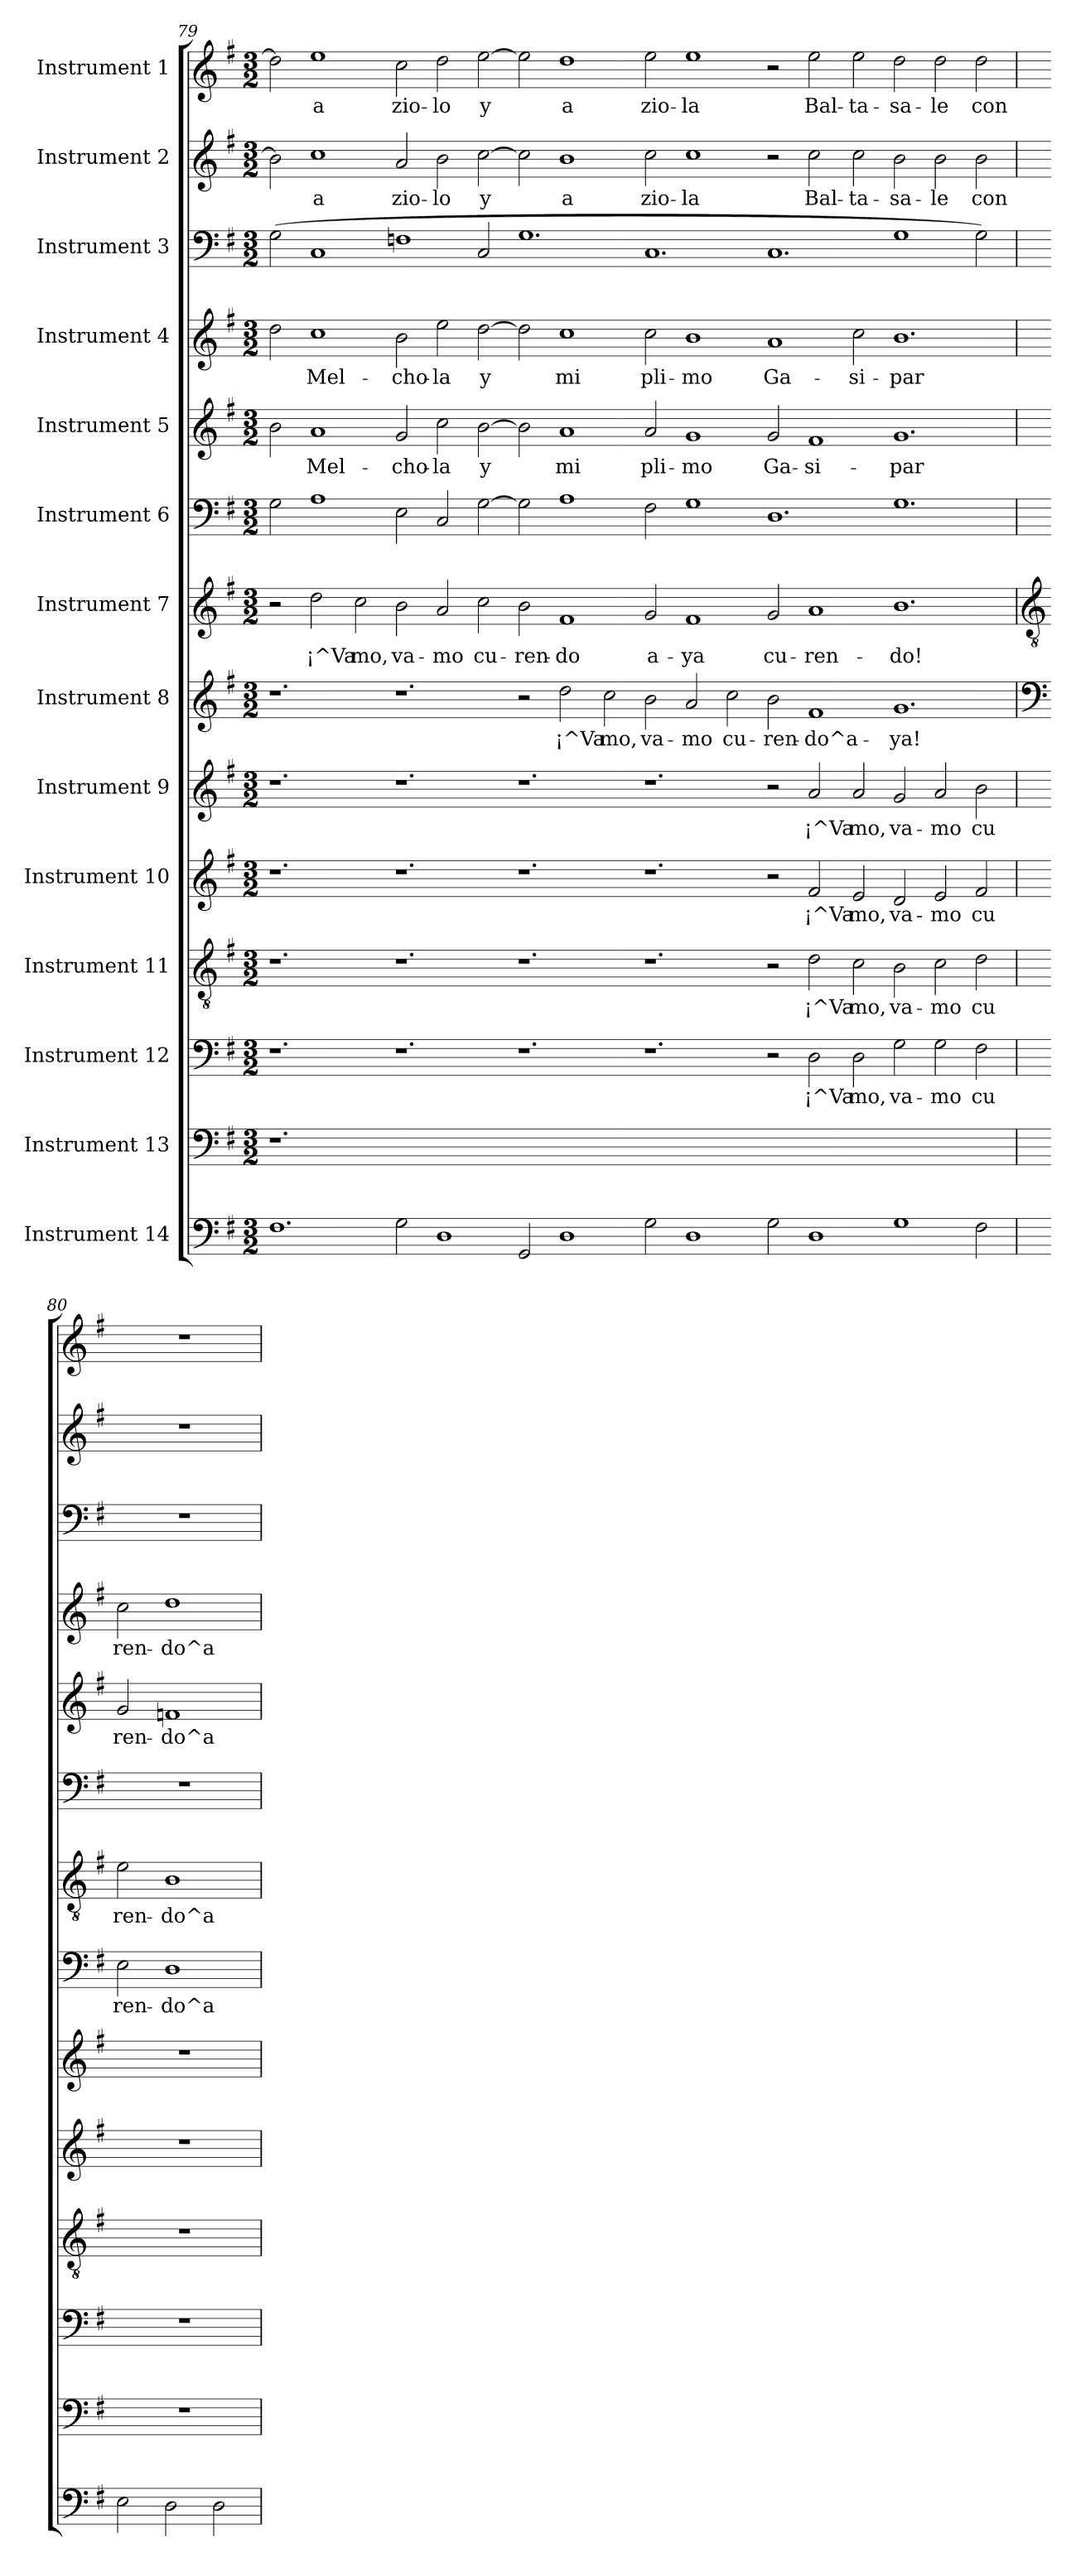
**kern	**kern	**kern	**text	**kern	**text	**kern	**text	**kern	**text	**kern	**text	**kern	**text	**kern	**kern	**text	**kern	**text	**kern	**kern	**text	**kern	**text
*part14	*part13	*part12	*part12	*part11	*part11	*part10	*part10	*part9	*part9	*part8	*part8	*part7	*part7	*part6	*part5	*part5	*part4	*part4	*part3	*part2	*part2	*part1	*part1
*staff14	*staff13	*staff12	*staff12	*staff11	*staff11	*staff10	*staff10	*staff9	*staff9	*staff8	*staff8	*staff7	*staff7	*staff6	*staff5	*staff5	*staff4	*staff4	*staff3	*staff2	*staff2	*staff1	*staff1
*I"Instrument 14	*I"Instrument 13	*I"Instrument 12	*	*I"Instrument 11	*	*I"Instrument 10	*	*I"Instrument 9	*	*I"Instrument 8	*	*I"Instrument 7	*	*I"Instrument 6	*I"Instrument 5	*	*I"Instrument 4	*	*I"Instrument 3	*I"Instrument 2	*	*I"Instrument 1	*
!!LO:PB:g=z
*clefF4	*clefF4	*clefF4	*	*clefGv2	*	*clefG2	*	*clefG2	*	*clefG2	*	*clefG2	*	*clefF4	*clefG2	*	*clefG2	*	*clefF4	*clefG2	*	*clefG2	*
*k[f#]	*k[f#]	*k[f#]	*	*k[f#]	*	*k[f#]	*	*k[f#]	*	*k[f#]	*	*k[f#]	*	*k[f#]	*k[f#]	*	*k[f#]	*	*k[f#]	*k[f#]	*	*k[f#]	*
*G:	*G:	*G:	*	*G:	*	*G:	*	*G:	*	*G:	*	*G:	*	*G:	*G:	*	*G:	*	*G:	*G:	*	*G:	*
*M3/2	*M3/2	*M3/2	*	*M3/2	*	*M3/2	*	*M3/2	*	*M3/2	*	*M3/2	*	*M3/2	*M3/2	*	*M3/2	*	*M3/2	*M3/2	*	*M3/2	*
=79	=79	=79	=79	=79	=79	=79	=79	=79	=79	=79	=79	=79	=79	=79	=79	=79	=79	=79	=79	=79	=79	=79	=79
!	!	!	!	!	!	!	!	!	!	!	!	!	!	!	!	!LO:LY:b:rj	!	!LO:LY:b:rj	!	!	!LO:LY:b:rj	!	!LO:LY:b:cj
1.F#	1.r	1.r	.	1.r	.	1.r	.	1.r	.	1.r	.	2r	.	2G\	2b\	.	2dd\	.	(<2G\	2b\]	.	2dd\]	.
!	!	!	!	!	!	!	!	!	!	!	!	!	!LO:LY:b:rj	!	!	!LO:LY:b:rj	!	!LO:LY:b:rj	!	!	!LO:LY:b:rj	!	!LO:LY:b:cj
.	.	.	.	.	.	.	.	.	.	.	.	2dd\	¡^Va-	1A	1a	Mel-	1cc	Mel-	1C	1cc	a	1ee	a
!	!	!	!	!	!	!	!	!	!	!	!	!	!LO:LY:b:rj	!	!	!	!	!	!	!	!	!	!
.	.	.	.	.	.	.	.	.	.	.	.	2cc\	-mo,	.	.	.	.	.	.	.	.	.	.
!	!	!	!	!	!	!	!	!	!	!	!	!	!LO:LY:b:rj	!	!	!LO:LY:b:rj	!	!LO:LY:b:rj	!	!	!LO:LY:b:rj	!	!LO:LY:b:cj
2G\	2%15ryy	1.r	.	1.r	.	1.r	.	1.r	.	1.r	.	2b\	va-	2E\	2g/	-cho-	2b\	-cho-	1Fn	2a/	zio-	2cc\	zio-
!	!	!	!	!	!	!	!	!	!	!	!	!	!LO:LY:b:rj	!	!	!LO:LY:b:rj	!	!LO:LY:b:rj	!	!	!LO:LY:b:rj	!	!LO:LY:b:cj
1D	.	.	.	.	.	.	.	.	.	.	.	2a/	-mo	2C/	2cc\	-la	2ee\	-la	.	2b\	-lo	2dd\	-lo
!	!	!	!	!	!	!	!	!	!	!	!	!	!LO:LY:b:rj	!	!	!LO:LY:b:rj	!	!LO:LY:b:rj	!	!	!LO:LY:b:rj	!	!LO:LY:b:cj
.	.	.	.	.	.	.	.	.	.	.	.	2cc\	cu-	[>2G\	[>2b\	y	[>2dd\	y	2C/	[>2cc\	y	[>2ee\	y
!	!	!	!	!	!	!	!	!	!	!	!	!	!LO:LY:b:rj	!	!	!LO:LY:b:rj	!	!LO:LY:b:rj	!	!	!LO:LY:b:rj	!	!LO:LY:b:cj
2GG/	.	1.r	.	1.r	.	1.r	.	1.r	.	2r	.	2b\	-ren-	2G\]	2b\]	.	2dd\]	.	1.G	2cc\]	.	2ee\]	.
!	!	!	!	!	!	!	!	!	!	!	!LO:LY:b:rj	!	!LO:LY:b:rj	!	!	!LO:LY:b:rj	!	!LO:LY:b:rj	!	!	!LO:LY:b:rj	!	!LO:LY:b:cj
1D	.	.	.	.	.	.	.	.	.	2dd\	¡^Va-	1f#	-do	1A	1a	mi	1cc	mi	.	1b	a	1dd	a
!	!	!	!	!	!	!	!	!	!	!	!LO:LY:b:rj	!	!	!	!	!	!	!	!	!	!	!	!
.	.	.	.	.	.	.	.	.	.	2cc\	-mo,	.	.	.	.	.	.	.	.	.	.	.	.
!	!	!	!	!	!	!	!	!	!	!	!LO:LY:b:rj	!	!LO:LY:b:rj	!	!	!LO:LY:b:rj	!	!LO:LY:b:rj	!	!	!LO:LY:b:rj	!	!LO:LY:b:cj
2G\	.	1.r	.	1.r	.	1.r	.	1.r	.	2b\	va-	2g/	a-	2F#\	2a/	pli-	2cc\	pli-	1.C	2cc\	zio-	2ee\	zio-
!	!	!	!	!	!	!	!	!	!	!	!LO:LY:b:rj	!	!LO:LY:b:rj	!	!	!LO:LY:b:rj	!	!LO:LY:b:rj	!	!	!LO:LY:b:rj	!	!LO:LY:b:cj
1D	.	.	.	.	.	.	.	.	.	2a/	-mo	1f#	-ya	1G	1g	-mo	1b	-mo	.	1cc	-la	1ee	-la
!	!	!	!	!	!	!	!	!	!	!	!LO:LY:b:rj	!	!	!	!	!	!	!	!	!	!	!	!
.	.	.	.	.	.	.	.	.	.	2cc\	cu-	.	.	.	.	.	.	.	.	.	.	.	.
!	!	!	!	!	!	!	!	!	!	!	!LO:LY:b:rj	!	!LO:LY:b:rj	!	!	!LO:LY:b:rj	!	!LO:LY:b:rj	!	!	!	!	!
2G\	.	2r	.	2r	.	2r	.	2r	.	2b\	-ren-	2g/	cu-	1.D	2g/	Ga-	1a	Ga-	1.C	2r	.	2r	.
!	!	!	!LO:LY:b:rj	!	!LO:LY:b:rj	!	!LO:LY:b:rj	!	!LO:LY:b:rj	!	!LO:LY:b:rj	!	!LO:LY:b:rj	!	!	!LO:LY:b:rj	!	!	!	!	!LO:LY:b:rj	!	!LO:LY:b:cj
1D	.	2D\	¡^Va-	2d\	¡^Va-	2f#/	¡^Va-	2a/	¡^Va-	1f#	-do^a-	1a	-ren-	.	1f#	-si-	.	.	.	2cc\	Bal-	2ee\	Bal-
!	!	!	!LO:LY:b:rj	!	!LO:LY:b:rj	!	!LO:LY:b:rj	!	!LO:LY:b:rj	!	!	!	!	!	!	!	!	!LO:LY:b:rj	!	!	!LO:LY:b:rj	!	!LO:LY:b:cj
.	.	2D\	-mo,	2c\	-mo,	2e/	-mo,	2a/	-mo,	.	.	.	.	.	.	.	2cc\	-si-	.	2cc\	-ta-	2ee\	-ta-
!	!	!	!LO:LY:b:rj	!	!LO:LY:b:rj	!	!LO:LY:b:rj	!	!LO:LY:b:rj	!	!LO:LY:b:rj	!	!LO:LY:b:rj	!	!	!LO:LY:b:rj	!	!LO:LY:b:rj	!	!	!LO:LY:b:rj	!	!LO:LY:b:cj
1G	.	2G\	va-	2B\	va-	2d/	va-	2g/	va-	1.g	-ya!	1.b	-do!	1.G	1.g	-par	1.b	-par	1G	2b\	-sa-	2dd\	-sa-
!	!	!	!LO:LY:b:rj	!	!LO:LY:b:rj	!	!LO:LY:b:rj	!	!LO:LY:b:rj	!	!	!	!	!	!	!	!	!	!	!	!LO:LY:b:rj	!	!LO:LY:b:cj
.	.	2G\	-mo	2c\	-mo	2e/	-mo	2a/	-mo	.	.	.	.	.	.	.	.	.	.	2b\	-le	2dd\	-le
!	!	!	!LO:LY:b:rj	!	!LO:LY:b:rj	!	!LO:LY:b:rj	!	!LO:LY:b:rj	!	!	!	!	!	!	!	!	!	!	!	!LO:LY:b:rj	!	!LO:LY:b:cj
2F#\	.	2F#\	cu-	2d\	cu-	2f#/	cu-	2b\	cu-	.	.	.	.	.	.	.	.	.	2G\)	2b\	con	2dd\	con
!!LO:PB:g=z
=80	=80	=80	=80	=80	=80	=80	=80	=80	=80	=80	=80	=80	=80	=80	=80	=80	=80	=80	=80	=80	=80	=80	=80
*	*	*	*	*	*	*	*	*	*	*clefF4	*	*clefGv2	*	*	*	*	*	*	*	*	*	*	*
!	!	!	!	!	!	!	!	!	!	!	!LO:LY:b:rj	!	!LO:LY:b:rj	!	!	!LO:LY:b:rj	!	!LO:LY:b:rj	!	!	!	!	!
2E\	1.r	1.r	.	1.r	.	1.r	.	1.r	.	2E\	ren-	2e\	ren-	1.r	2g/	ren-	2cc\	ren-	1.r	1.r	.	1.r	.
!	!	!	!	!	!	!	!	!	!	!	!LO:LY:b:rj	!	!LO:LY:b:rj	!	!	!LO:LY:b:rj	!	!LO:LY:b:rj	!	!	!	!	!
2D\	.	.	.	.	.	.	.	.	.	1D	-do^a-	1B	-do^a-	.	1fn	-do^a-	1dd	-do^a-	.	.	.	.	.
2D\	.	.	.	.	.	.	.	.	.	.	.	.	.	.	.	.	.	.	.	.	.	.	.
=	=	=	=	=	=	=	=	=	=	=	=	=	=	=	=	=	=	=	=	=	=	=	=
*-	*-	*-	*-	*-	*-	*-	*-	*-	*-	*-	*-	*-	*-	*-	*-	*-	*-	*-	*-	*-	*-	*-	*-
